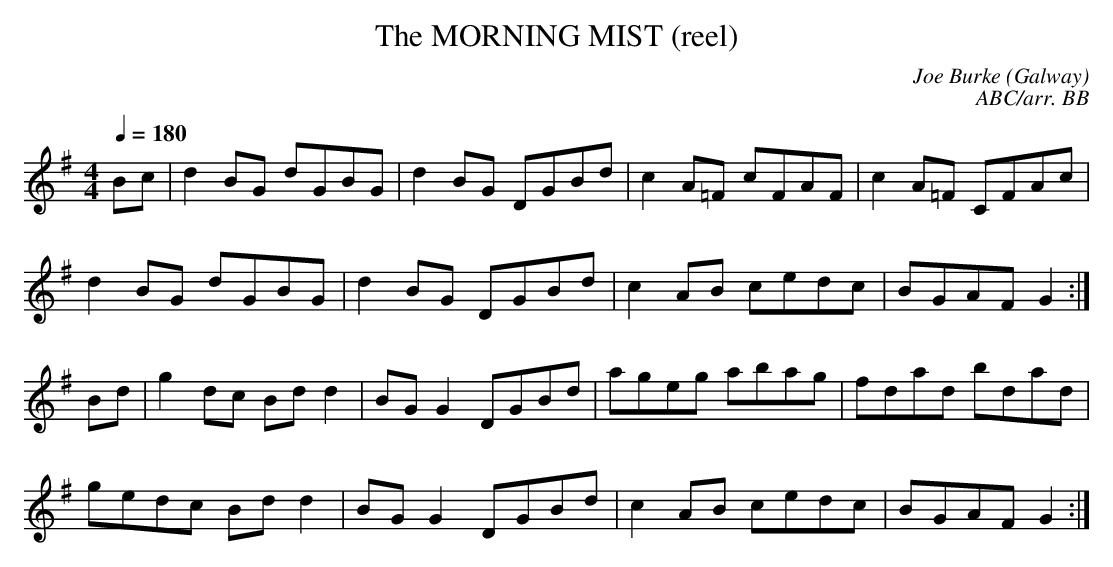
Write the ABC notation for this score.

X:1
T:MORNING MIST (reel), The
C:Joe Burke (Galway)
C:ABC/arr. BB
Q:1/4=180
M:4/4
L:1/8
K:G
Bc|d2BG dGBG|d2BG DGBd|c2A=F cFAF|c2 A=F CFAc|
d2 BG dGBG|d2 BG DGBd|c2 AB cedc|BGAF G2 :|
Bd|g2 dc Bd d2|BG G2 DGBd|ageg abag|fdad bdad|
gedc Bd d2|BG G2 DGBd|c2 AB cedc|BGAF G2 :|
